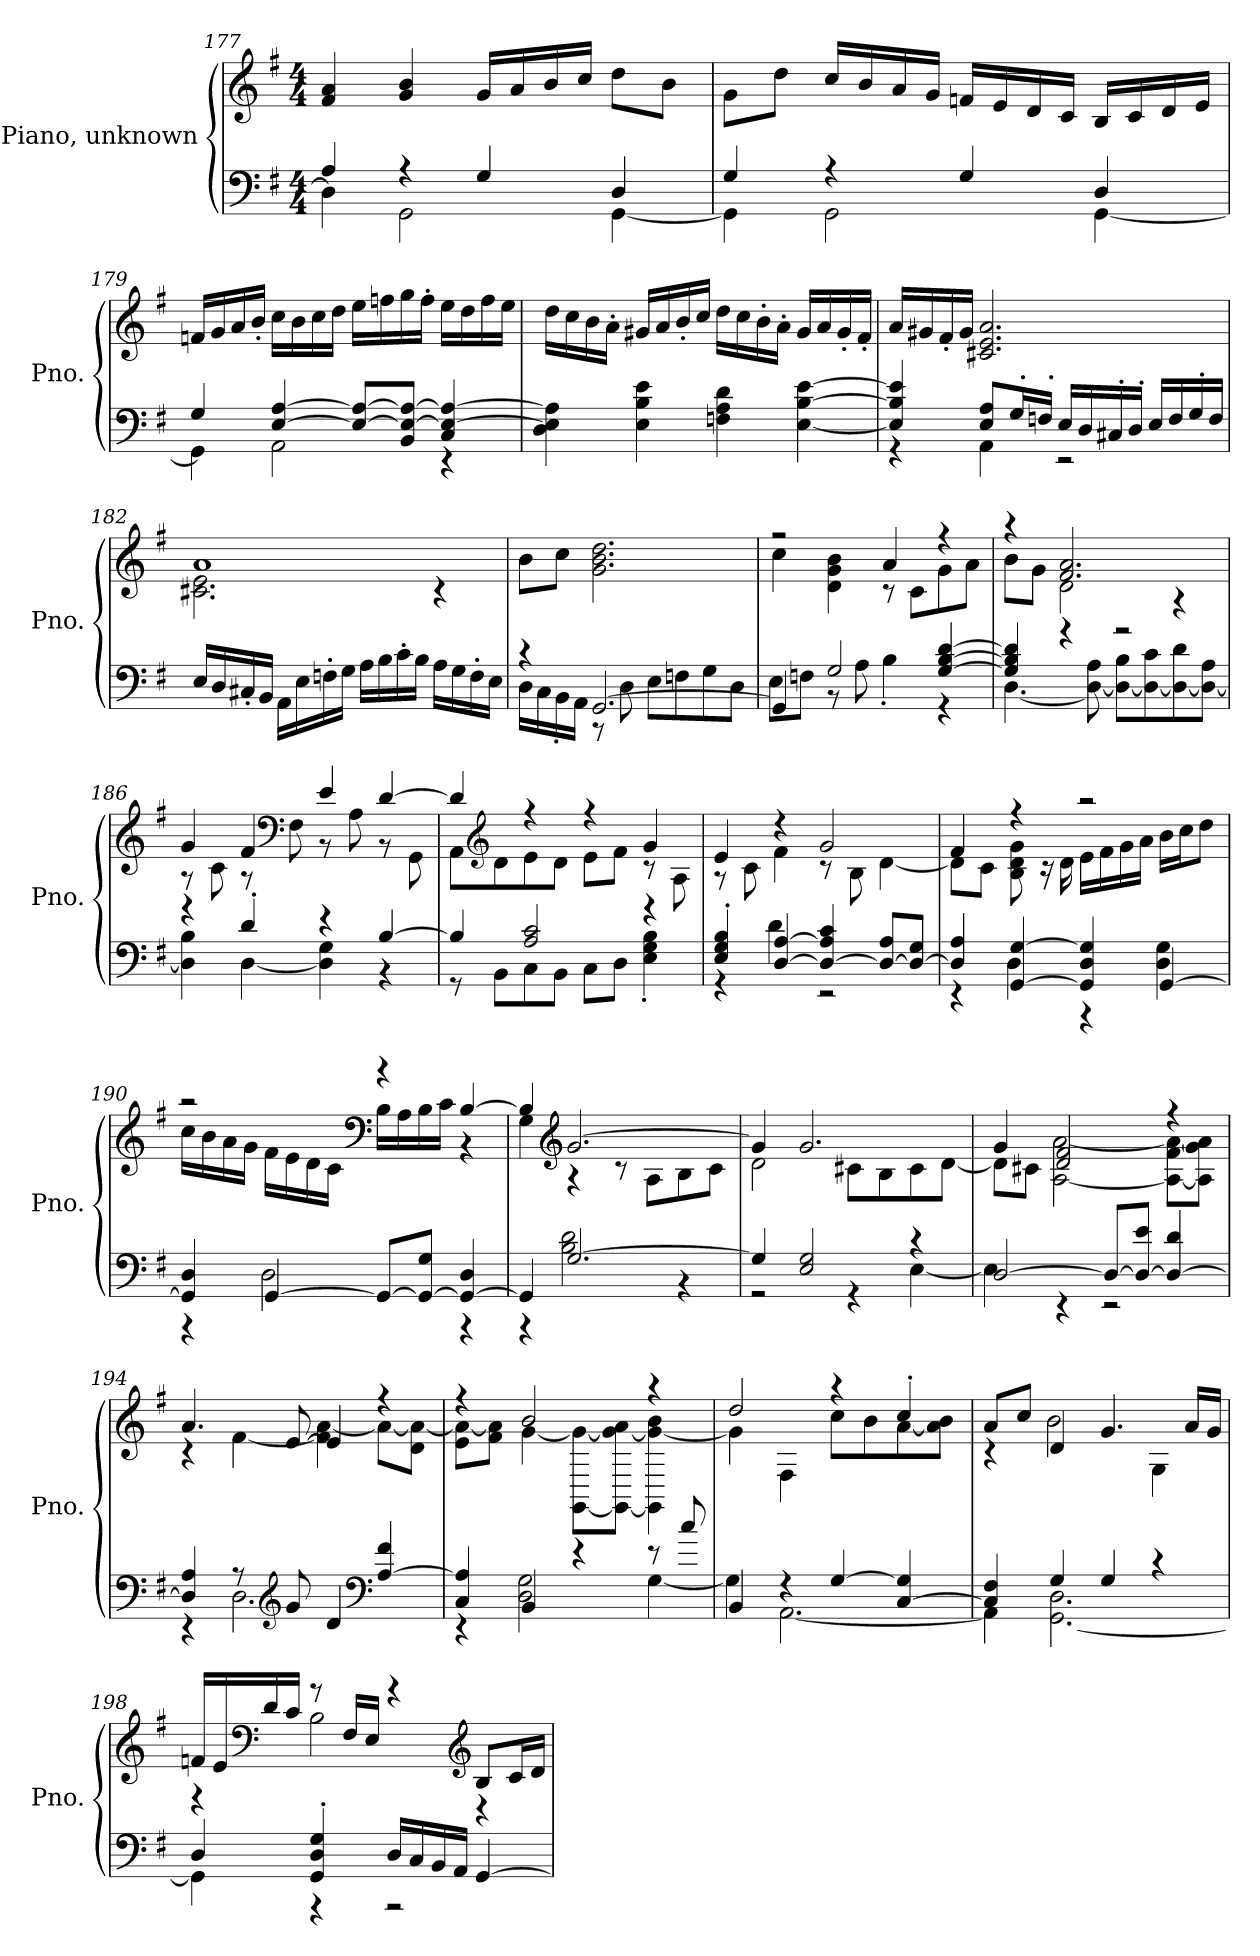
**kern	**kern
*part1	*part1
*staff2	*staff1
*I"Piano, unknown	*
*I'Pno.	*
*clefF4	*clefG2
*k[f#]	*k[f#]
*M4/4	*M4/4
=177	=177
*^	*
4A/	4D\]	4f#/ 4a/
4r	2GG\	4g/ 4b/
4G/	.	16g/LL
.	.	16a/
.	.	16b/
.	.	16cc/JJ
4D/	[4GG\	8dd\L
.	.	8b\J
=178	=178	=178
4G/	4GG\]	8g\L
.	.	8dd\J
4r	2GG\	16cc/LL
.	.	16b/
.	.	16a/
.	.	16g/JJ
4G/	.	16fn/LL
.	.	16e/
.	.	16d/
.	.	16c/JJ
4D/	[4GG\	16B/LL
.	.	16c/
.	.	16d/
.	.	16e/JJ
!!LO:LB:g=z
=179	=179	=179
4G/	4GG\]	16fn/LL
.	.	16g/
.	.	16a/
.	.	16b'/JJ
[4E/ [4A/	2AA\	16cc\LL
.	.	16b\
.	.	16cc\
.	.	16dd\JJ
8E/_ 8A/_L	.	16ee\LL
.	.	16ffn\
8BB/ 8E/_ 8A/_J	.	16gg\
.	.	16ff'\JJ
4C/ 4E/_ 4A/_	4r	16ee\LL
.	.	16dd\
.	.	16ff\
.	.	16ee\JJ
*v	*v	*
=180	=180
4D\ 4E\] 4A\]	16dd\LL
.	16cc\
.	16b\
.	16a'\JJ
4E\ 4B\ 4e\	16g#X/LL
.	16a/
.	16b'/
.	16cc/JJ
4Fn\ 4A\ 4d\	16dd\LL
.	16cc\
.	16b'\
.	16a'\JJ
[4E\ [4B\ [4e\	16g#/LL
.	16a/
.	16g#'/
.	16f#'/JJ
!!LO:PB:g=z
=181	=181
*^	*
4E/] 4B/] 4e/]	4r	16a/LL
.	.	16g#X/
.	.	16f#'/
.	.	16g#/JJ
8E/ 8A/L	4AA\	2.c#X/ 2.e/ 2.a/
16G'/L	.	.
16Fn'/JJ	.	.
16E/LL	2r	.
16D/	.	.
16C#X'/	.	.
16D'/JJ	.	.
16E/LL	.	.
16F/	.	.
16G'/	.	.
16F/JJ	.	.
*v	*v	*
=182	=182
*	*^
16E/LL	1a	2.c#X\ 2.e\
16D/	.	.
16C#X'/	.	.
16BB/JJ	.	.
16AA\LL	.	.
16E\	.	.
16Fn'\	.	.
16G\JJ	.	.
16A\LL	.	.
16B\	.	.
16c'\	.	.
16B\JJ	.	.
16A\LL	.	4r
16G\	.	.
16F'\	.	.
16E\JJ	.	.
*	*v	*v
!!LO:LB:g=z
=183	=183
*^	*
4r	16D\LL	8b\L
.	16C\	.
.	16BB'\	8cc\J
.	16AA\JJ	.
[2.GG/	8r	2.g\ 2.b\ 2.dd\
.	8D\	.
.	8E\L	.
.	8Fn\	.
.	8G\	.
.	8D\J	.
=184	=184	=184
*	*	*^
4GG/]	8E\L	2r	4cc\
.	8Fn\J	.	.
2G/	8r	.	4d\ 4g\ 4b\
.	8A\	.	.
.	4B'\	4a/	8r
.	.	.	8c\L
[4G/ [4B/ [4d/	4r	4r	8g\
.	.	.	8a\J
=185	=185	=185	=185
4G/] 4B/] 4d/]	[4.D\	4r	8b\L
.	.	.	8g\J
4r	.	2.f#/ 2.a/	2d\
.	8D\_ 8A\	.	.
2r	8D\_ 8B\L	.	.
.	8D\_ 8c\	.	.
.	8D\_ 8d\	.	4r
.	8D\_ 8A\J	.	.
=186	=186	=186	=186
4r	4D\] 4B\	4g/	8r
.	.	.	8c\
4d'/	[4D\	4f#/	8r
*	*	*clefF4	*
.	.	.	8F#\
4r	4D\] 4G\	4e/	8r
.	.	.	8A\
[4B/	4r	[4d/	8r
.	.	.	8GG\
!!LO:LB:g=z	!!
=187	=187	=187	=187
4B/]	8r	4d/]	8AA\L
*	*	*clefG2	*
.	8BB\L	.	8d\
2A/ 2c/	8C\	4r	8e\
.	8BB\J	.	8d\J
.	8C\L	4r	8e\L
.	8D\J	.	8f#\J
4r	4E\' 4G\' 4B\'	4g/	8r
.	.	.	8A\
=188	=188	=188	=188
4E/' 4G/' 4B/'	4r	4e/	8r
.	.	.	8c\
[4D/ [4A/	4d\	4r	4f#\
4D/_ 4A/] 4c/	2r	2g/	8r
.	.	.	8B\
8D/_ 8A/L	.	.	[4d\
8D/_ 8G/J	.	.	.
=189	=189	=189	=189
4D/] 4A/	4r	4f#/	8d\L]
.	.	.	8c\J
[4GG/ [4G/	4D\	4r	8B\ 8d\ 8g\
.	.	.	16r
.	.	.	16d\
4GG/] 4D/ 4G/]	4r	2r	16e\LL
.	.	.	16f#\
.	.	.	16g\
.	.	.	16a\JJ
[4GG/	4D\ 4G\	.	16b\LL
.	.	.	16cc\J
.	.	.	8dd\J
!!LO:LB:g=z	!!
=190	=190	=190	=190
4GG/] 4D/	4r	2r	16cc\LL
.	.	.	16b\
.	.	.	16a\
.	.	.	16g\JJ
[4GG/	2D\	.	16f#\LL
.	.	.	16e\
.	.	.	16d\
.	.	.	16c\JJ
*	*	*clefF4	*
8GG/L_	.	4r	16B\LL
.	.	.	16A\
8GG/_ 8G/J	.	.	16B\
.	.	.	16c\JJ
4GG/_ 4D/	4r	[4B/	4r
=191	=191	=191	=191
4GG/]	4r	4B/]	4G\
*	*	*clefG2	*
[2.G/	2B\ 2d\	[2.g/	4r
.	.	.	8r
.	.	.	8A\L
.	4r	.	8B\
.	.	.	8c\J
=192	=192	=192	=192
4G/]	2r	4g/]	2d\
2E/ 2G/	.	2.g/	.
.	4r	.	8c#X\L
.	.	.	8B\
4r	[4E\	.	8c#\
.	.	.	[8d\J
=193	=193	=193	=193
[2D/	4E\]	4g/	8d\L]
.	.	.	8c#X\J
.	4r	2d/ 2f#/	[2A\ [2a\
8D/L_	2r	.	.
8D/_ 8e/J	.	.	.
4D/_ 4d/	.	4r	8A\_ 8f#\ 8a\_L
.	.	.	8A\] 8g\ 8a\]J
!!LO:LB:g=z	!!
=194	=194	=194	=194
4D/] 4A/	4r	4.a/	4r
8r	2.D\	.	[4f#\
*clefG2	*	*	*
8g/	.	[8e/	.
4d/	.	4e/]	4f#\] [4a\
*clefF4	*	*	*
[4A/ 4f#/	.	4r	8a\L_
.	.	.	8d\ 8a\_J
=195	=195	=195	=195
4C/ 4A/]	4r	4r	8e\ 8a\_L
.	.	.	8f#\ 8a\]J
4BB/	2D\ 2G\	2b/	[4g\
4r	.	.	[8GG\ 8g\_L
.	.	.	8GG\_ 8g\_ 8a\J
8r	[4G\	4r	4GG\] 4g\_ 4b\
8cc/	.	.	.
=196	=196	=196	=196
4BB/	4G\]	2dd/	4g\]
4r	[2.AA\	.	4F#\
[4G/	.	4r	8cc\L
.	.	.	8b\
[4C/ 4G/]	.	4cc'/	[8a\
.	.	.	8a\] 8b\J
=197	=197	=197	=197
4C/] 4F#/	4AA\]	8a/L	4r
.	.	8cc/J	.
4G/	[2.GG\ 2.D\	4d/	2b\
4G/	.	4.g/	.
4r	.	.	4G\
.	.	16a/LL	.
.	.	16g/JJ	.
!!LO:LB:g=z	!!
=198	=198	=198	=198
4D/	4GG\]	16fn/LL	4r
.	.	16e/	.
*	*	*clefF4	*
.	.	16d/	.
.	.	16c/JJ	.
4GG/' 4D/' 4G/'	4r	8r	2B\
.	.	16F#/LL	.
.	.	16E/JJ	.
16D/LL	2r	4r	.
16C/	.	.	.
16BB/	.	.	.
16AA/JJ	.	.	.
*	*	*clefG2	*
[4GG/	.	8B/L	4r
.	.	16c/L	.
.	.	16d/JJ	.
*v	*v	*	*
*	*v	*v
=	=
*-	*-
